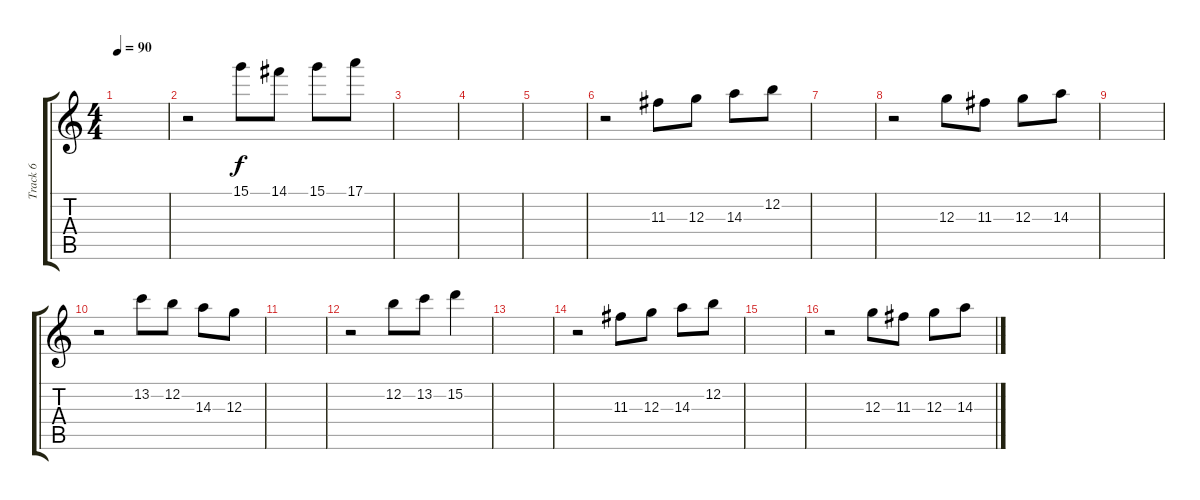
\track ("Track 6" "Track 6") {instrument electricguitarclean}
\staff {score tabs}
\tuning (E4 B3 G3 D3 A2 E2) {hide}
\ts (4 4)
\tempo 90
\clef g2
\ks c
|
r.2 15.1.8 14.1.8 15.1.8 17.1.8 |
|
|
|
r.2 11.3.8 12.3.8 14.3.8 12.2.8 |
|
r.2 12.3.8 11.3.8 12.3.8 14.3.8 |
|
r.2 13.2.8 12.2.8 14.3.8 12.3.8 |
|
r.2 12.2.8 13.2.8 15.2.4 |
|
r.2 11.3.8 12.3.8 14.3.8 12.2.8 |
|
r.2 12.3.8 11.3.8 12.3.8 14.3.8
